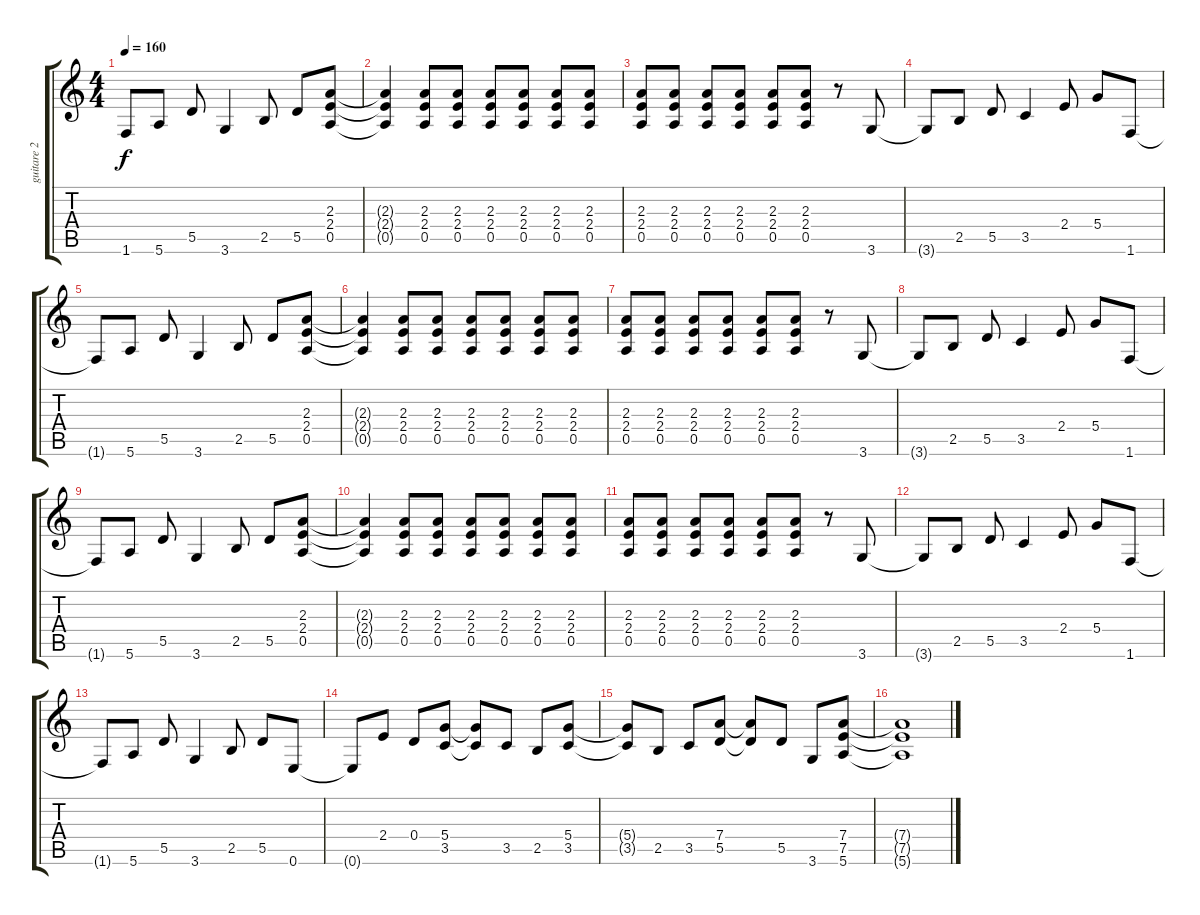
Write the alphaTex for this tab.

\track ("guitare 2" "guitare 2") {instrument overdrivenguitar}
\staff {score tabs}
\tuning (E4 B3 G3 D3 A2 E2) {hide}
\ts (4 4)
\tempo 160
\clef g2
\ks c
1.6{t}.8{dy f} 5.6.8 5.5.8 3.6.4 2.5.8 5.5.8 (2.3 2.4 0.5).8 |
(2.3{t} 2.4{t} 0.5{t}).4 (2.3 2.4 0.5).8 (2.3 2.4 0.5).8 (2.3 2.4 0.5).8 (2.3 2.4 0.5).8 (2.3 2.4 0.5).8 (2.3 2.4 0.5).8 |
(2.3 2.4 0.5).8 (2.3 2.4 0.5).8 (2.3 2.4 0.5).8 (2.3 2.4 0.5).8 (2.3 2.4 0.5).8 (2.3 2.4 0.5).8 r.8 3.6.8 |
3.6{t}.8 2.5.8 5.5.8 3.5.4 2.4.8 5.4.8 1.6.8 |
1.6{t}.8 5.6.8 5.5.8 3.6.4 2.5.8 5.5.8 (2.3 2.4 0.5).8 |
(2.3{t} 2.4{t} 0.5{t}).4 (2.3 2.4 0.5).8 (2.3 2.4 0.5).8 (2.3 2.4 0.5).8 (2.3 2.4 0.5).8 (2.3 2.4 0.5).8 (2.3 2.4 0.5).8 |
(2.3 2.4 0.5).8 (2.3 2.4 0.5).8 (2.3 2.4 0.5).8 (2.3 2.4 0.5).8 (2.3 2.4 0.5).8 (2.3 2.4 0.5).8 r.8 3.6.8 |
3.6{t}.8 2.5.8 5.5.8 3.5.4 2.4.8 5.4.8 1.6.8 |
1.6{t}.8 5.6.8 5.5.8 3.6.4 2.5.8 5.5.8 (2.3 2.4 0.5).8 |
(2.3{t} 2.4{t} 0.5{t}).4 (2.3 2.4 0.5).8 (2.3 2.4 0.5).8 (2.3 2.4 0.5).8 (2.3 2.4 0.5).8 (2.3 2.4 0.5).8 (2.3 2.4 0.5).8 |
(2.3 2.4 0.5).8 (2.3 2.4 0.5).8 (2.3 2.4 0.5).8 (2.3 2.4 0.5).8 (2.3 2.4 0.5).8 (2.3 2.4 0.5).8 r.8 3.6.8 |
3.6{t}.8 2.5.8 5.5.8 3.5.4 2.4.8 5.4.8 1.6.8 |
1.6{t}.8 5.6.8 5.5.8 3.6.4 2.5.8 5.5.8 0.6.8 |
0.6{t}.8 2.4.8 0.4.8 (5.4 3.5).8 (5.4{t} 3.5{t}).8 3.5.8 2.5.8 (5.4 3.5).8 |
(5.4{t} 3.5{t}).8 2.5.8 3.5.8 (7.4 5.5).8 (7.4{t} 5.5{t}).8 5.5.8 3.6.8 (7.4 7.5 5.6).8 |
(7.4{t} 7.5{t} 5.6{t}).1
